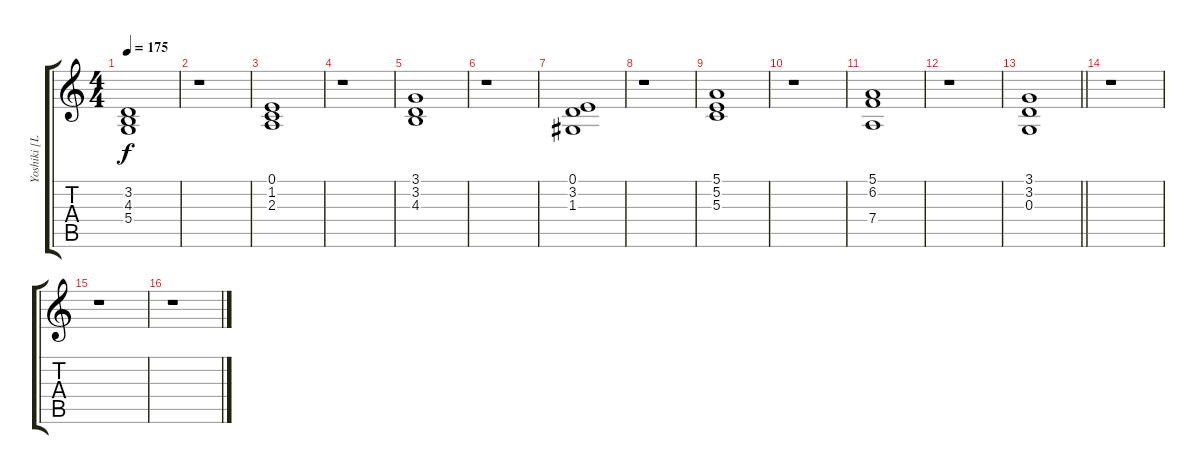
\track ("Yoshiki [L]" "Yoshiki [L") {instrument acousticgrandpiano}
\staff {score tabs}
\tuning (E4 B3 G3 D3 A2 Db2) {hide}
\ts (4 4)
\tempo 175
\clef g2
\ks c
(3.2 4.3 5.4).1{dy f} |
r.1 |
(0.1 1.2 2.3).1 |
r.1 |
(3.1 3.2 4.3).1 |
r.1 |
(0.1 3.2 1.3).1 |
r.1 |
(5.1 5.2 5.3).1 |
r.1 |
(5.1 6.2 7.4).1 |
r.1 |
\barLineRight lightlight
(3.1 3.2 0.3).1 |
r.1 |
r.1 |
r.1
